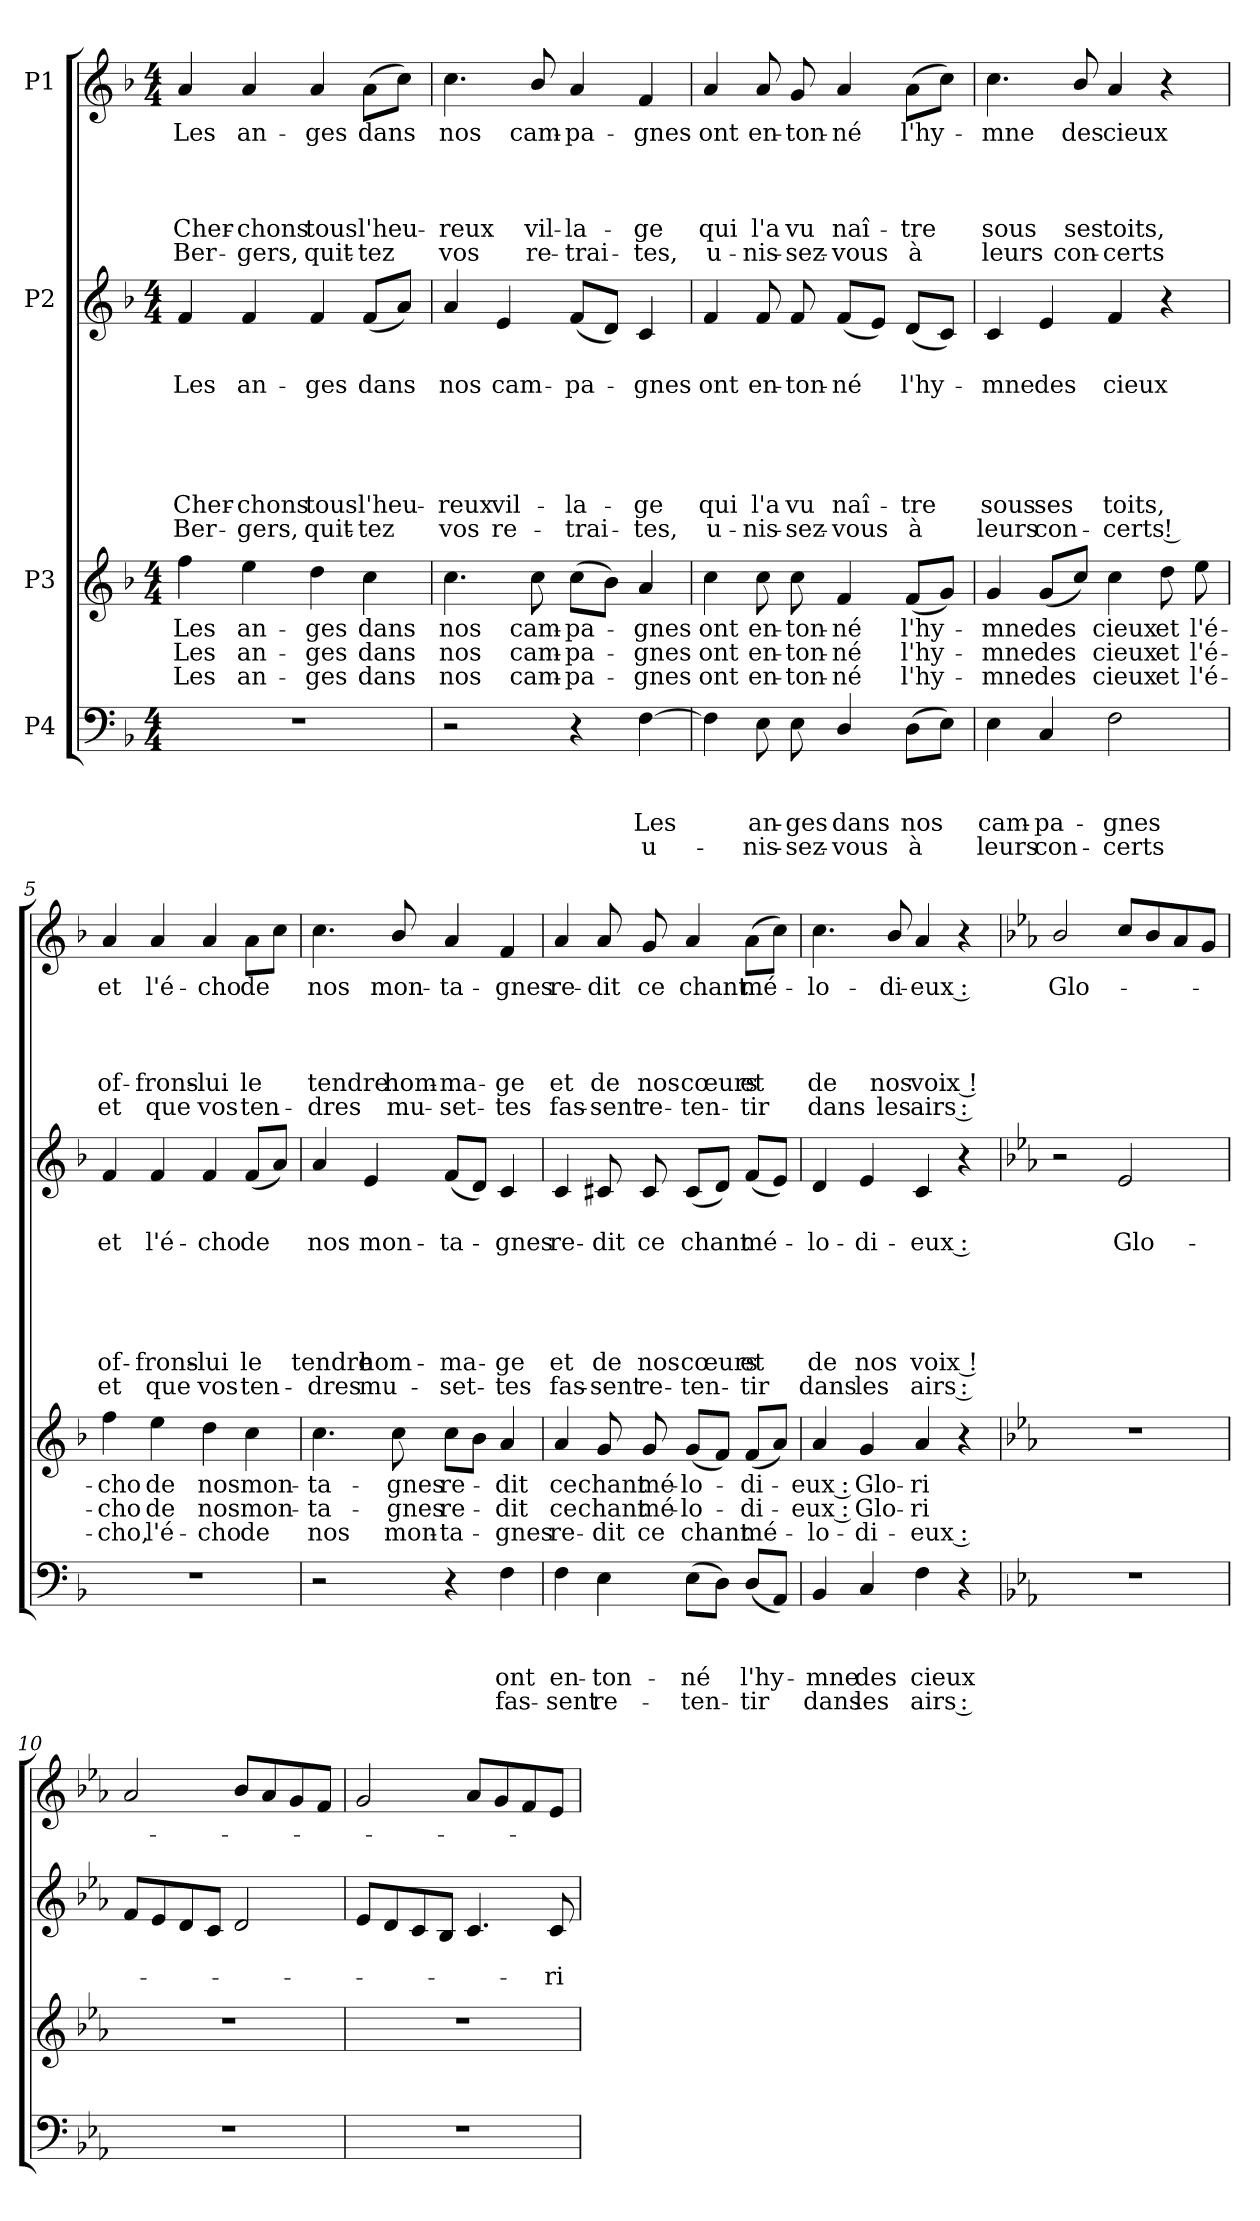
**kern	**text	**text	**text	**text	**kern	**text	**text	**text	**kern	**text	**text	**text	**text	**text	**text	**text	**text	**kern	**text	**text	**text	**text	**text	**text
*part4	*part4	*part4	*part4	*part4	*part3	*part3	*part3	*part3	*part2	*part2	*part2	*part2	*part2	*part2	*part2	*part2	*part2	*part1	*part1	*part1	*part1	*part1	*part1	*part1
*staff4	*staff4	*staff4	*staff4	*staff4	*staff3	*staff3	*staff3	*staff3	*staff2	*staff2	*staff2	*staff2	*staff2	*staff2	*staff2	*staff2	*staff2	*staff1	*staff1	*staff1	*staff1	*staff1	*staff1	*staff1
*I"P4	*	*	*	*	*I"P3	*	*	*	*I"P2	*	*	*	*	*	*	*	*	*I"P1	*	*	*	*	*	*
*clefF4	*	*	*	*	*clefG2	*	*	*	*clefG2	*	*	*	*	*	*	*	*	*clefG2	*	*	*	*	*	*
*	*	*	*	*	*ITrd7c12	*	*	*	*	*	*	*	*	*	*	*	*	*	*	*	*	*	*	*
*k[b-]	*	*	*	*	*k[b-]	*	*	*	*k[b-]	*	*	*	*	*	*	*	*	*k[b-]	*	*	*	*	*	*
*F:	*	*	*	*	*F:	*	*	*	*F:	*	*	*	*	*	*	*	*	*F:	*	*	*	*	*	*
*M4/4	*	*	*	*	*M4/4	*	*	*	*M4/4	*	*	*	*	*	*	*	*	*M4/4	*	*	*	*	*	*
=1	=1	=1	=1	=1	=1	=1	=1	=1	=1	=1	=1	=1	=1	=1	=1	=1	=1	=1	=1	=1	=1	=1	=1	=1
!	!	!	!	!	!	!LO:LY:b	!LO:LY:b	!LO:LY:b	!	!	!LO:LY:b	!	!	!	!	!LO:LY:b	!LO:LY:b	!	!LO:LY:b	!	!	!	!LO:LY:b	!LO:LY:b
1r	.	.	.	.	4f\	Les	Les	Les	4f/	.	Les	.	.	.	.	Cher-	Ber-	4a/	Les	.	.	.	Cher-	Ber-
!	!	!	!	!	!	!LO:LY:b	!LO:LY:b	!LO:LY:b	!	!	!LO:LY:b	!	!	!	!	!LO:LY:b	!LO:LY:b	!	!LO:LY:b	!	!	!	!LO:LY:b	!LO:LY:b
.	.	.	.	.	4e\	an-	an-	an-	4f/	.	an-	.	.	.	.	-chons	-gers,	4a/	an-	.	.	.	-chons	-gers,
!	!	!	!	!	!	!LO:LY:b	!LO:LY:b	!LO:LY:b	!	!	!LO:LY:b	!	!	!	!	!LO:LY:b	!LO:LY:b	!	!LO:LY:b	!	!	!	!LO:LY:b	!LO:LY:b
.	.	.	.	.	4d\	-ges	-ges	-ges	4f/	.	-ges	.	.	.	.	tous	quit-	4a/	-ges	.	.	.	tous	quit-
!	!	!	!	!	!	!LO:LY:b	!LO:LY:b	!LO:LY:b	!	!	!LO:LY:b	!	!	!	!	!LO:LY:b	!LO:LY:b	!	!LO:LY:b	!	!	!	!LO:LY:b	!LO:LY:b
.	.	.	.	.	4c\	dans	dans	dans	(<8f/L	.	dans	.	.	.	.	l'heu-	-tez	(>8a\L	dans	.	.	.	l'heu-	-tez
.	.	.	.	.	.	.	.	.	8a/J)	.	.	.	.	.	.	.	.	8cc\J)	.	.	.	.	.	.
=2	=2	=2	=2	=2	=2	=2	=2	=2	=2	=2	=2	=2	=2	=2	=2	=2	=2	=2	=2	=2	=2	=2	=2	=2
!	!	!	!	!	!	!LO:LY:b	!LO:LY:b	!LO:LY:b	!	!	!LO:LY:b	!	!	!	!	!LO:LY:b	!LO:LY:b	!	!LO:LY:b	!	!	!	!LO:LY:b	!LO:LY:b
2r	.	.	.	.	4.c\	nos	nos	nos	4a/	.	nos	.	.	.	.	-reux	vos	4.cc\	nos	.	.	.	-reux	vos
!	!	!	!	!	!	!	!	!	!	!	!LO:LY:b	!	!	!	!	!LO:LY:b	!LO:LY:b	!	!	!	!	!	!	!
.	.	.	.	.	.	.	.	.	4e/	.	cam-	.	.	.	.	vil-	re-	.	.	.	.	.	.	.
!	!	!	!	!	!	!LO:LY:b	!LO:LY:b	!LO:LY:b	!	!	!	!	!	!	!	!	!	!	!LO:LY:b	!	!	!	!LO:LY:b	!LO:LY:b
.	.	.	.	.	8c\	cam-	cam-	cam-	.	.	.	.	.	.	.	.	.	8b-/	cam-	.	.	.	vil-	re-
!	!	!	!	!	!	!LO:LY:b	!LO:LY:b	!LO:LY:b	!	!	!LO:LY:b	!	!	!	!	!LO:LY:b	!LO:LY:b	!	!LO:LY:b	!	!	!	!LO:LY:b	!LO:LY:b
4r	.	.	.	.	(>8c\L	-pa-	-pa-	-pa-	(<8f/L	.	-pa-	.	.	.	.	-la-	-trai-	4a/	-pa-	.	.	.	-la-	-trai-
.	.	.	.	.	8B-\J)	.	.	.	8d/J)	.	.	.	.	.	.	.	.	.	.	.	.	.	.	.
!	!	!	!LO:LY:b	!LO:LY:b	!	!LO:LY:b	!LO:LY:b	!LO:LY:b	!	!	!LO:LY:b	!	!	!	!	!LO:LY:b	!LO:LY:b	!	!LO:LY:b	!	!	!	!LO:LY:b	!LO:LY:b
[>4F\	.	.	Les	u-	4A/	-gnes	-gnes	-gnes	4c/	.	-gnes	.	.	.	.	-ge	-tes,	4f/	-gnes	.	.	.	-ge	-tes,
=3	=3	=3	=3	=3	=3	=3	=3	=3	=3	=3	=3	=3	=3	=3	=3	=3	=3	=3	=3	=3	=3	=3	=3	=3
!	!	!	!	!	!	!LO:LY:b	!LO:LY:b	!LO:LY:b	!	!	!LO:LY:b	!	!	!	!	!LO:LY:b	!LO:LY:b	!	!LO:LY:b	!	!	!	!LO:LY:b	!LO:LY:b
4F\]	.	.	.	.	4c\	ont	ont	ont	4f/	.	ont	.	.	.	.	qui	u-	4a/	ont	.	.	.	qui	u-
!	!	!	!LO:LY:b	!LO:LY:b	!	!LO:LY:b	!LO:LY:b	!LO:LY:b	!	!	!LO:LY:b	!	!	!	!	!LO:LY:b	!LO:LY:b	!	!LO:LY:b	!	!	!	!LO:LY:b	!LO:LY:b
8E\	.	.	an-	-nis-	8c\	en-	en-	en-	8f/	.	en-	.	.	.	.	l'a	-nis-	8a/	en-	.	.	.	l'a	-nis-
!	!	!	!LO:LY:b	!LO:LY:b	!	!LO:LY:b	!LO:LY:b	!LO:LY:b	!	!	!LO:LY:b	!	!	!	!	!LO:LY:b	!LO:LY:b	!	!LO:LY:b	!	!	!	!LO:LY:b	!LO:LY:b
8E\	.	.	-ges	-sez-	8c\	-ton-	-ton-	-ton-	8f/	.	-ton-	.	.	.	.	vu	-sez-	8g/	-ton-	.	.	.	vu	-sez-
!	!	!	!LO:LY:b	!LO:LY:b	!	!LO:LY:b	!LO:LY:b	!LO:LY:b	!	!	!LO:LY:b	!	!	!	!	!LO:LY:b	!LO:LY:b	!	!LO:LY:b	!	!	!	!LO:LY:b	!LO:LY:b
4D/	.	.	dans	-vous	4F/	-né	-né	-né	(<8f/L	.	-né	.	.	.	.	naî-	-vous	4a/	-né	.	.	.	naî-	-vous
.	.	.	.	.	.	.	.	.	8e/J)	.	.	.	.	.	.	.	.	.	.	.	.	.	.	.
!	!	!	!LO:LY:b	!LO:LY:b	!	!LO:LY:b	!LO:LY:b	!LO:LY:b	!	!	!LO:LY:b	!	!	!	!	!LO:LY:b	!LO:LY:b	!	!LO:LY:b	!	!	!	!LO:LY:b	!LO:LY:b
(>8D\L	.	.	nos	à	(<8F/L	l'hy-	l'hy-	l'hy-	(<8d/L	.	l'hy-	.	.	.	.	-tre	à	(>8a\L	l'hy-	.	.	.	-tre	à
8E\J)	.	.	.	.	8G/J)	.	.	.	8c/J)	.	.	.	.	.	.	.	.	8cc\J)	.	.	.	.	.	.
=4	=4	=4	=4	=4	=4	=4	=4	=4	=4	=4	=4	=4	=4	=4	=4	=4	=4	=4	=4	=4	=4	=4	=4	=4
!	!	!	!LO:LY:b	!LO:LY:b	!	!LO:LY:b	!LO:LY:b	!LO:LY:b	!	!	!LO:LY:b	!	!	!	!	!LO:LY:b	!LO:LY:b	!	!LO:LY:b	!	!	!	!LO:LY:b	!LO:LY:b
4E\	.	.	cam-	leurs	4G/	-mne	-mne	-mne	4c/	.	-mne	.	.	.	.	sous	leurs	4.cc\	-mne	.	.	.	sous	leurs
!	!	!	!LO:LY:b	!LO:LY:b	!	!LO:LY:b	!LO:LY:b	!LO:LY:b	!	!	!LO:LY:b	!	!	!	!	!LO:LY:b	!LO:LY:b	!	!	!	!	!	!	!
4C/	.	.	-pa-	con-	(<8G/L	des	des	des	4e/	.	des	.	.	.	.	ses	con-	.	.	.	.	.	.	.
!	!	!	!	!	!	!	!	!	!	!	!	!	!	!	!	!	!	!	!LO:LY:b	!	!	!	!LO:LY:b	!LO:LY:b
.	.	.	.	.	8c/J)	.	.	.	.	.	.	.	.	.	.	.	.	8b-/	des	.	.	.	ses	con-
!	!	!	!LO:LY:b	!LO:LY:b	!	!LO:LY:b	!LO:LY:b	!LO:LY:b	!	!	!LO:LY:b	!	!	!	!	!LO:LY:b	!LO:LY:b	!	!LO:LY:b	!	!	!	!LO:LY:b	!LO:LY:b
2F\	.	.	-gnes	-certs	4c\	cieux	cieux	cieux	4f/	.	cieux	.	.	.	.	toits,	-certs !	4a/	cieux	.	.	.	toits,	-certs
!	!	!	!	!	!	!LO:LY:b	!LO:LY:b	!LO:LY:b	!	!	!	!	!	!	!	!	!	!	!	!	!	!	!	!
.	.	.	.	.	8d\	et	et	et	4r	.	.	.	.	.	.	.	.	4r	.	.	.	.	.	.
!	!	!	!	!	!	!LO:LY:b	!LO:LY:b	!LO:LY:b	!	!	!	!	!	!	!	!	!	!	!	!	!	!	!	!
.	.	.	.	.	8e\	l'é-	l'é-	l'é-	.	.	.	.	.	.	.	.	.	.	.	.	.	.	.	.
!!LO:LB:g=z
=5	=5	=5	=5	=5	=5	=5	=5	=5	=5	=5	=5	=5	=5	=5	=5	=5	=5	=5	=5	=5	=5	=5	=5	=5
!	!	!	!	!	!	!LO:LY:b	!LO:LY:b	!LO:LY:b	!	!	!LO:LY:b	!	!	!	!	!LO:LY:b	!LO:LY:b	!	!LO:LY:b	!	!	!	!LO:LY:b	!LO:LY:b
1r	.	.	.	.	4f\	-cho	-cho	-cho,	4f/	.	et	.	.	.	.	of-	et	4a/	et	.	.	.	of-	et
!	!	!	!	!	!	!LO:LY:b	!LO:LY:b	!LO:LY:b	!	!	!LO:LY:b	!	!	!	!	!LO:LY:b	!LO:LY:b	!	!LO:LY:b	!	!	!	!LO:LY:b	!LO:LY:b
.	.	.	.	.	4e\	de	de	l'é-	4f/	.	l'é-	.	.	.	.	-frons-	que	4a/	l'é-	.	.	.	-frons-	que
!	!	!	!	!	!	!LO:LY:b	!LO:LY:b	!LO:LY:b	!	!	!LO:LY:b	!	!	!	!	!LO:LY:b	!LO:LY:b	!	!LO:LY:b	!	!	!	!LO:LY:b	!LO:LY:b
.	.	.	.	.	4d\	nos	nos	-cho	4f/	.	-cho	.	.	.	.	-lui	vos	4a/	-cho	.	.	.	-lui	vos
!	!	!	!	!	!	!LO:LY:b	!LO:LY:b	!LO:LY:b	!	!	!LO:LY:b	!	!	!	!	!LO:LY:b	!LO:LY:b	!	!LO:LY:b	!	!	!	!LO:LY:b	!LO:LY:b
.	.	.	.	.	4c\	mon-	mon-	de	(<8f/L	.	de	.	.	.	.	le	ten-	8a\L	de	.	.	.	le	ten-
.	.	.	.	.	.	.	.	.	8a/J)	.	.	.	.	.	.	.	.	8cc\J	.	.	.	.	.	.
=6	=6	=6	=6	=6	=6	=6	=6	=6	=6	=6	=6	=6	=6	=6	=6	=6	=6	=6	=6	=6	=6	=6	=6	=6
!	!	!	!	!	!	!LO:LY:b	!LO:LY:b	!LO:LY:b	!	!	!LO:LY:b	!	!	!	!	!LO:LY:b	!LO:LY:b	!	!LO:LY:b	!	!	!	!LO:LY:b	!LO:LY:b
2r	.	.	.	.	4.c\	-ta-	-ta-	nos	4a/	.	nos	.	.	.	.	tendre	-dres	4.cc\	nos	.	.	.	tendre	-dres
!	!	!	!	!	!	!	!	!	!	!	!LO:LY:b	!	!	!	!	!LO:LY:b	!LO:LY:b	!	!	!	!	!	!	!
.	.	.	.	.	.	.	.	.	4e/	.	mon-	.	.	.	.	hom-	mu-	.	.	.	.	.	.	.
!	!	!	!	!	!	!LO:LY:b	!LO:LY:b	!LO:LY:b	!	!	!	!	!	!	!	!	!	!	!LO:LY:b	!	!	!	!LO:LY:b	!LO:LY:b
.	.	.	.	.	8c\	-gnes	-gnes	mon-	.	.	.	.	.	.	.	.	.	8b-/	mon-	.	.	.	hom-	mu-
!	!	!	!	!	!	!LO:LY:b	!LO:LY:b	!LO:LY:b	!	!	!LO:LY:b	!	!	!	!	!LO:LY:b	!LO:LY:b	!	!LO:LY:b	!	!	!	!LO:LY:b	!LO:LY:b
4r	.	.	.	.	8c\L	re-	re-	-ta-	(<8f/L	.	-ta-	.	.	.	.	-ma-	-set-	4a/	-ta-	.	.	.	-ma-	-set-
.	.	.	.	.	8B-\J	.	.	.	8d/J)	.	.	.	.	.	.	.	.	.	.	.	.	.	.	.
!	!	!	!LO:LY:b	!LO:LY:b	!	!LO:LY:b	!LO:LY:b	!LO:LY:b	!	!	!LO:LY:b	!	!	!	!	!LO:LY:b	!LO:LY:b	!	!LO:LY:b	!	!	!	!LO:LY:b	!LO:LY:b
4F\	.	.	ont	fas-	4A/	-dit	-dit	-gnes	4c/	.	-gnes	.	.	.	.	-ge	-tes	4f/	-gnes	.	.	.	-ge	-tes
=7	=7	=7	=7	=7	=7	=7	=7	=7	=7	=7	=7	=7	=7	=7	=7	=7	=7	=7	=7	=7	=7	=7	=7	=7
!	!	!	!LO:LY:b	!LO:LY:b	!	!LO:LY:b	!LO:LY:b	!LO:LY:b	!	!	!LO:LY:b	!	!	!	!	!LO:LY:b	!LO:LY:b	!	!LO:LY:b	!	!	!	!LO:LY:b	!LO:LY:b
4F\	.	.	en-	-sent	4A/	ce	ce	re-	4c/	.	re-	.	.	.	.	et	fas-	4a/	re-	.	.	.	et	fas-
!	!	!	!LO:LY:b	!LO:LY:b	!	!LO:LY:b	!LO:LY:b	!LO:LY:b	!	!	!LO:LY:b	!	!	!	!	!LO:LY:b	!LO:LY:b	!	!LO:LY:b	!	!	!	!LO:LY:b	!LO:LY:b
4E\	.	.	-ton-	re-	8G/	chant	chant	-dit	8c#X/	.	-dit	.	.	.	.	de	-sent	8a/	-dit	.	.	.	de	-sent
!	!	!	!	!	!	!LO:LY:b	!LO:LY:b	!LO:LY:b	!	!	!LO:LY:b	!	!	!	!	!LO:LY:b	!LO:LY:b	!	!LO:LY:b	!	!	!	!LO:LY:b	!LO:LY:b
.	.	.	.	.	8G/	mé-	mé-	ce	8c#/	.	ce	.	.	.	.	nos	re-	8g/	ce	.	.	.	nos	re-
!	!	!	!LO:LY:b	!LO:LY:b	!	!LO:LY:b	!LO:LY:b	!LO:LY:b	!	!	!LO:LY:b	!	!	!	!	!LO:LY:b	!LO:LY:b	!	!LO:LY:b	!	!	!	!LO:LY:b	!LO:LY:b
(>8E\L	.	.	-né	-ten-	(<8G/L	-lo-	-lo-	chant	(<8c#/L	.	chant	.	.	.	.	cœurs	-ten-	4a/	chant	.	.	.	cœurs	-ten-
8D\J)	.	.	.	.	8F/J)	.	.	.	8d/J)	.	.	.	.	.	.	.	.	.	.	.	.	.	.	.
!	!	!	!LO:LY:b	!LO:LY:b	!	!LO:LY:b	!LO:LY:b	!LO:LY:b	!	!	!LO:LY:b	!	!	!	!	!LO:LY:b	!LO:LY:b	!	!LO:LY:b	!	!	!	!LO:LY:b	!LO:LY:b
(<8D/L	.	.	l'hy-	-tir	(<8F/L	-di-	-di-	mé-	(<8f/L	.	mé-	.	.	.	.	et	-tir	(>8a\L	mé-	.	.	.	et	-tir
8AA/J)	.	.	.	.	8A/J)	.	.	.	8e/J)	.	.	.	.	.	.	.	.	8cc\J)	.	.	.	.	.	.
=8	=8	=8	=8	=8	=8	=8	=8	=8	=8	=8	=8	=8	=8	=8	=8	=8	=8	=8	=8	=8	=8	=8	=8	=8
!	!	!	!LO:LY:b	!LO:LY:b	!	!LO:LY:b	!LO:LY:b	!LO:LY:b	!	!	!LO:LY:b	!	!	!	!	!LO:LY:b	!LO:LY:b	!	!LO:LY:b	!	!	!	!LO:LY:b	!LO:LY:b
4BB-/	.	.	-mne	dans	4A/	-eux :	-eux :	-lo-	4d/	.	-lo-	.	.	.	.	de	dans	4.cc\	-lo-	.	.	.	de	dans
!	!	!	!LO:LY:b	!LO:LY:b	!	!LO:LY:b	!LO:LY:b	!LO:LY:b	!	!	!LO:LY:b	!	!	!	!	!LO:LY:b	!LO:LY:b	!	!	!	!	!	!	!
4C/	.	.	des	les	4G/	Glo-	Glo-	-di-	4e/	.	-di-	.	.	.	.	nos	les	.	.	.	.	.	.	.
!	!	!	!	!	!	!	!	!	!	!	!	!	!	!	!	!	!	!	!LO:LY:b	!	!	!	!LO:LY:b	!LO:LY:b
.	.	.	.	.	.	.	.	.	.	.	.	.	.	.	.	.	.	8b-/	-di-	.	.	.	nos	les
!	!	!	!LO:LY:b	!LO:LY:b	!	!LO:LY:b	!LO:LY:b	!LO:LY:b	!	!	!LO:LY:b	!	!	!	!	!LO:LY:b	!LO:LY:b	!	!LO:LY:b	!	!	!	!LO:LY:b	!LO:LY:b
4F\	.	.	cieux	airs :	4A/	-ri-	-ri-	-eux :	4c/	.	-eux :	.	.	.	.	voix !	airs :	4a/	-eux :	.	.	.	voix !	airs :
4r	.	.	.	.	4r	.	.	.	4r	.	.	.	.	.	.	.	.	4r	.	.	.	.	.	.
=9	=9	=9	=9	=9	=9	=9	=9	=9	=9	=9	=9	=9	=9	=9	=9	=9	=9	=9	=9	=9	=9	=9	=9	=9
*k[b-e-a-]	*	*	*	*	*k[b-e-a-]	*	*	*	*k[b-e-a-]	*	*	*	*	*	*	*	*	*k[b-e-a-]	*	*	*	*	*	*
*E-:	*	*	*	*	*E-:	*	*	*	*E-:	*	*	*	*	*	*	*	*	*E-:	*	*	*	*	*	*
!	!	!	!	!	!	!	!	!	!	!	!	!	!	!	!	!	!	!	!LO:LY:b	!	!	!	!	!
1r	.	.	.	.	1r	.	.	.	2r	.	.	.	.	.	.	.	.	2b-/	Glo-	.	.	.	.	.
!	!	!	!	!	!	!	!	!	!	!	!LO:LY:b	!	!	!	!	!	!	!	!	!	!	!	!	!
.	.	.	.	.	.	.	.	.	2e-/	.	Glo-	.	.	.	.	.	.	8cc/L	.	.	.	.	.	.
.	.	.	.	.	.	.	.	.	.	.	.	.	.	.	.	.	.	8b-/	.	.	.	.	.	.
.	.	.	.	.	.	.	.	.	.	.	.	.	.	.	.	.	.	8a-/	.	.	.	.	.	.
.	.	.	.	.	.	.	.	.	.	.	.	.	.	.	.	.	.	8g/J	.	.	.	.	.	.
!!LO:LB:g=z
=10	=10	=10	=10	=10	=10	=10	=10	=10	=10	=10	=10	=10	=10	=10	=10	=10	=10	=10	=10	=10	=10	=10	=10	=10
1r	.	.	.	.	1r	.	.	.	8f/L	.	.	.	.	.	.	.	.	2a-/	.	.	.	.	.	.
.	.	.	.	.	.	.	.	.	8e-/	.	.	.	.	.	.	.	.	.	.	.	.	.	.	.
.	.	.	.	.	.	.	.	.	8d/	.	.	.	.	.	.	.	.	.	.	.	.	.	.	.
.	.	.	.	.	.	.	.	.	8c/J	.	.	.	.	.	.	.	.	.	.	.	.	.	.	.
.	.	.	.	.	.	.	.	.	2d/	.	.	.	.	.	.	.	.	8b-/L	.	.	.	.	.	.
.	.	.	.	.	.	.	.	.	.	.	.	.	.	.	.	.	.	8a-/	.	.	.	.	.	.
.	.	.	.	.	.	.	.	.	.	.	.	.	.	.	.	.	.	8g/	.	.	.	.	.	.
.	.	.	.	.	.	.	.	.	.	.	.	.	.	.	.	.	.	8f/J	.	.	.	.	.	.
=11	=11	=11	=11	=11	=11	=11	=11	=11	=11	=11	=11	=11	=11	=11	=11	=11	=11	=11	=11	=11	=11	=11	=11	=11
1r	.	.	.	.	1r	.	.	.	8e-/L	.	.	.	.	.	.	.	.	2g/	.	.	.	.	.	.
.	.	.	.	.	.	.	.	.	8d/	.	.	.	.	.	.	.	.	.	.	.	.	.	.	.
.	.	.	.	.	.	.	.	.	8c/	.	.	.	.	.	.	.	.	.	.	.	.	.	.	.
.	.	.	.	.	.	.	.	.	8B-/J	.	.	.	.	.	.	.	.	.	.	.	.	.	.	.
.	.	.	.	.	.	.	.	.	4.c/	.	.	.	.	.	.	.	.	8a-/L	.	.	.	.	.	.
.	.	.	.	.	.	.	.	.	.	.	.	.	.	.	.	.	.	8g/	.	.	.	.	.	.
.	.	.	.	.	.	.	.	.	.	.	.	.	.	.	.	.	.	8f/	.	.	.	.	.	.
!	!	!	!	!	!	!	!	!	!	!	!LO:LY:b	!	!	!	!	!	!	!	!	!	!	!	!	!
.	.	.	.	.	.	.	.	.	8c/	.	-ri-	.	.	.	.	.	.	8e-/J	.	.	.	.	.	.
=	=	=	=	=	=	=	=	=	=	=	=	=	=	=	=	=	=	=	=	=	=	=	=	=
*-	*-	*-	*-	*-	*-	*-	*-	*-	*-	*-	*-	*-	*-	*-	*-	*-	*-	*-	*-	*-	*-	*-	*-	*-
